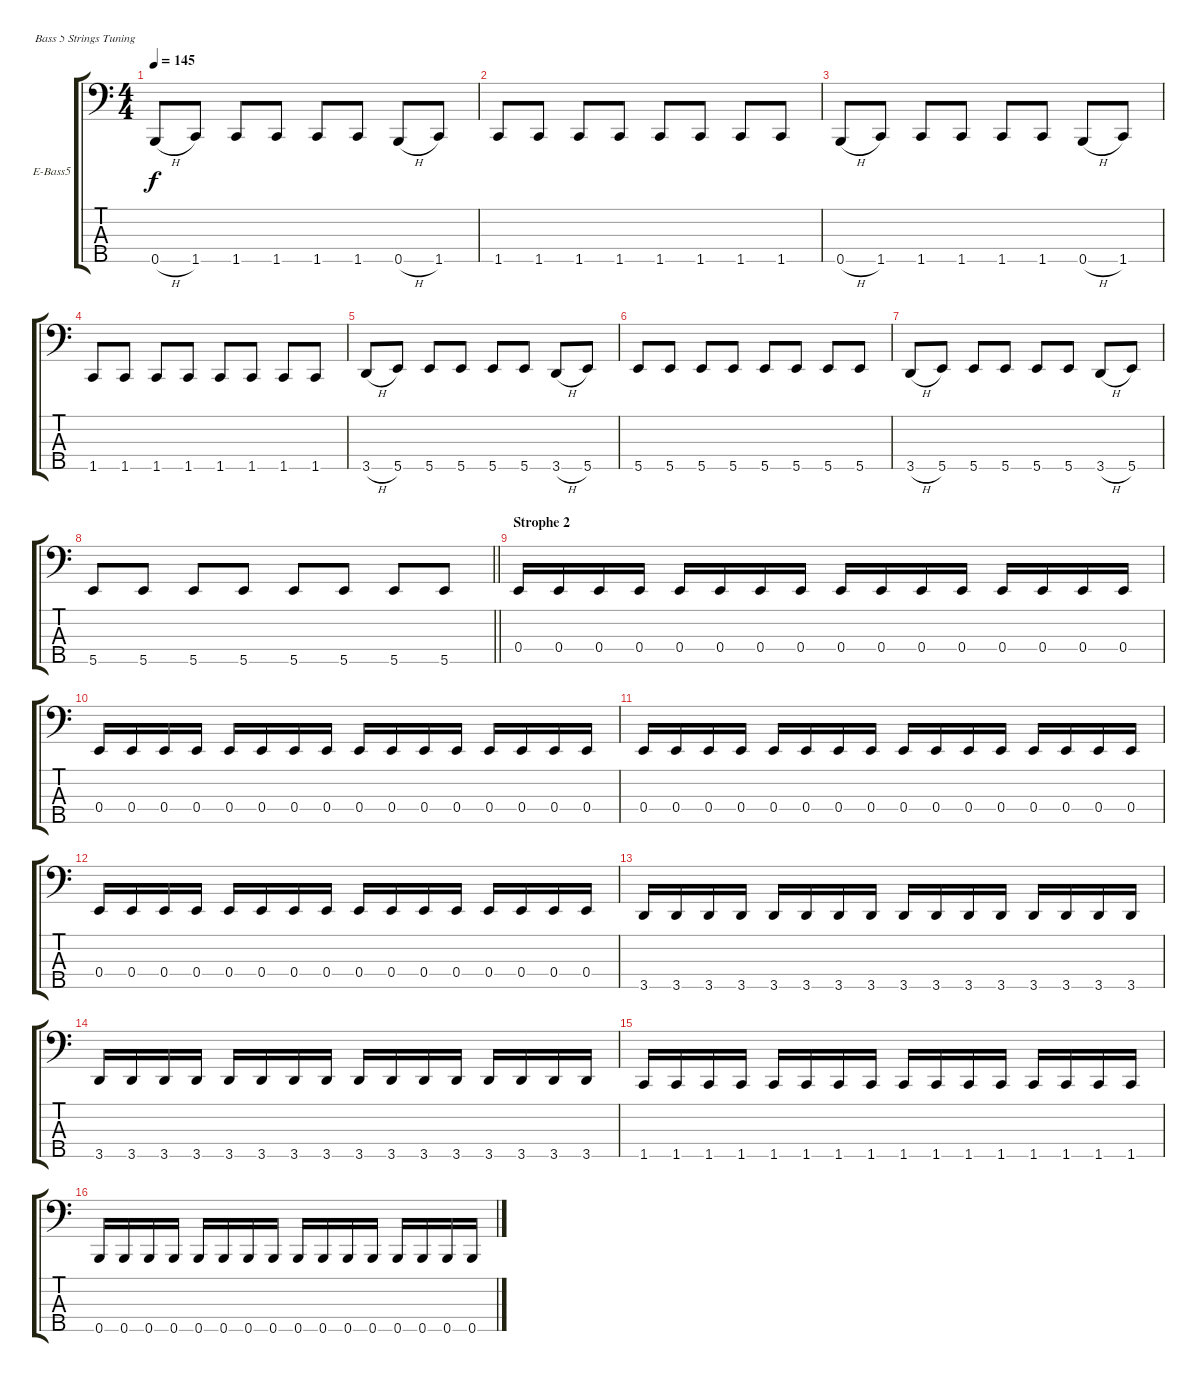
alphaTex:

\bracketExtendMode groupsimilarinstruments
\firstSystemTrackNameOrientation horizontal
\otherSystemsTrackNameOrientation horizontal
\track ("Bass" "E-Bass5") {instrument electricbasspick}
\staff {score tabs}
\tuning (G2 D2 A1 E1 B0)
\ts (4 4)
\tempo 145
\clef f4
\ks c
0.5{h}.8{dy f} 1.5.8 1.5.8 1.5.8 1.5.8 1.5.8 0.5{h}.8 1.5.8 |
1.5.8 1.5.8 1.5.8 1.5.8 1.5.8 1.5.8 1.5.8 1.5.8 |
0.5{h}.8 1.5.8 1.5.8 1.5.8 1.5.8 1.5.8 0.5{h}.8 1.5.8 |
1.5.8 1.5.8 1.5.8 1.5.8 1.5.8 1.5.8 1.5.8 1.5.8 |
3.5{h}.8 5.5.8 5.5.8 5.5.8 5.5.8 5.5.8 3.5{h}.8 5.5.8 |
5.5.8 5.5.8 5.5.8 5.5.8 5.5.8 5.5.8 5.5.8 5.5.8 |
3.5{h}.8 5.5.8 5.5.8 5.5.8 5.5.8 5.5.8 3.5{h}.8 5.5.8 |
\barLineRight lightlight
5.5.8 5.5.8 5.5.8 5.5.8 5.5.8 5.5.8 5.5.8 5.5.8 |
\section ("" "Strophe 2")
0.4.16 0.4.16 0.4.16 0.4.16 0.4.16 0.4.16 0.4.16 0.4.16 0.4.16 0.4.16 0.4.16 0.4.16 0.4.16 0.4.16 0.4.16 0.4.16 |
0.4.16 0.4.16 0.4.16 0.4.16 0.4.16 0.4.16 0.4.16 0.4.16 0.4.16 0.4.16 0.4.16 0.4.16 0.4.16 0.4.16 0.4.16 0.4.16 |
0.4.16 0.4.16 0.4.16 0.4.16 0.4.16 0.4.16 0.4.16 0.4.16 0.4.16 0.4.16 0.4.16 0.4.16 0.4.16 0.4.16 0.4.16 0.4.16 |
0.4.16 0.4.16 0.4.16 0.4.16 0.4.16 0.4.16 0.4.16 0.4.16 0.4.16 0.4.16 0.4.16 0.4.16 0.4.16 0.4.16 0.4.16 0.4.16 |
3.5.16 3.5.16 3.5.16 3.5.16 3.5.16 3.5.16 3.5.16 3.5.16 3.5.16 3.5.16 3.5.16 3.5.16 3.5.16 3.5.16 3.5.16 3.5.16 |
3.5.16 3.5.16 3.5.16 3.5.16 3.5.16 3.5.16 3.5.16 3.5.16 3.5.16 3.5.16 3.5.16 3.5.16 3.5.16 3.5.16 3.5.16 3.5.16 |
1.5.16 1.5.16 1.5.16 1.5.16 1.5.16 1.5.16 1.5.16 1.5.16 1.5.16 1.5.16 1.5.16 1.5.16 1.5.16 1.5.16 1.5.16 1.5.16 |
0.5.16 0.5.16 0.5.16 0.5.16 0.5.16 0.5.16 0.5.16 0.5.16 0.5.16 0.5.16 0.5.16 0.5.16 0.5.16 0.5.16 0.5.16 0.5.16
